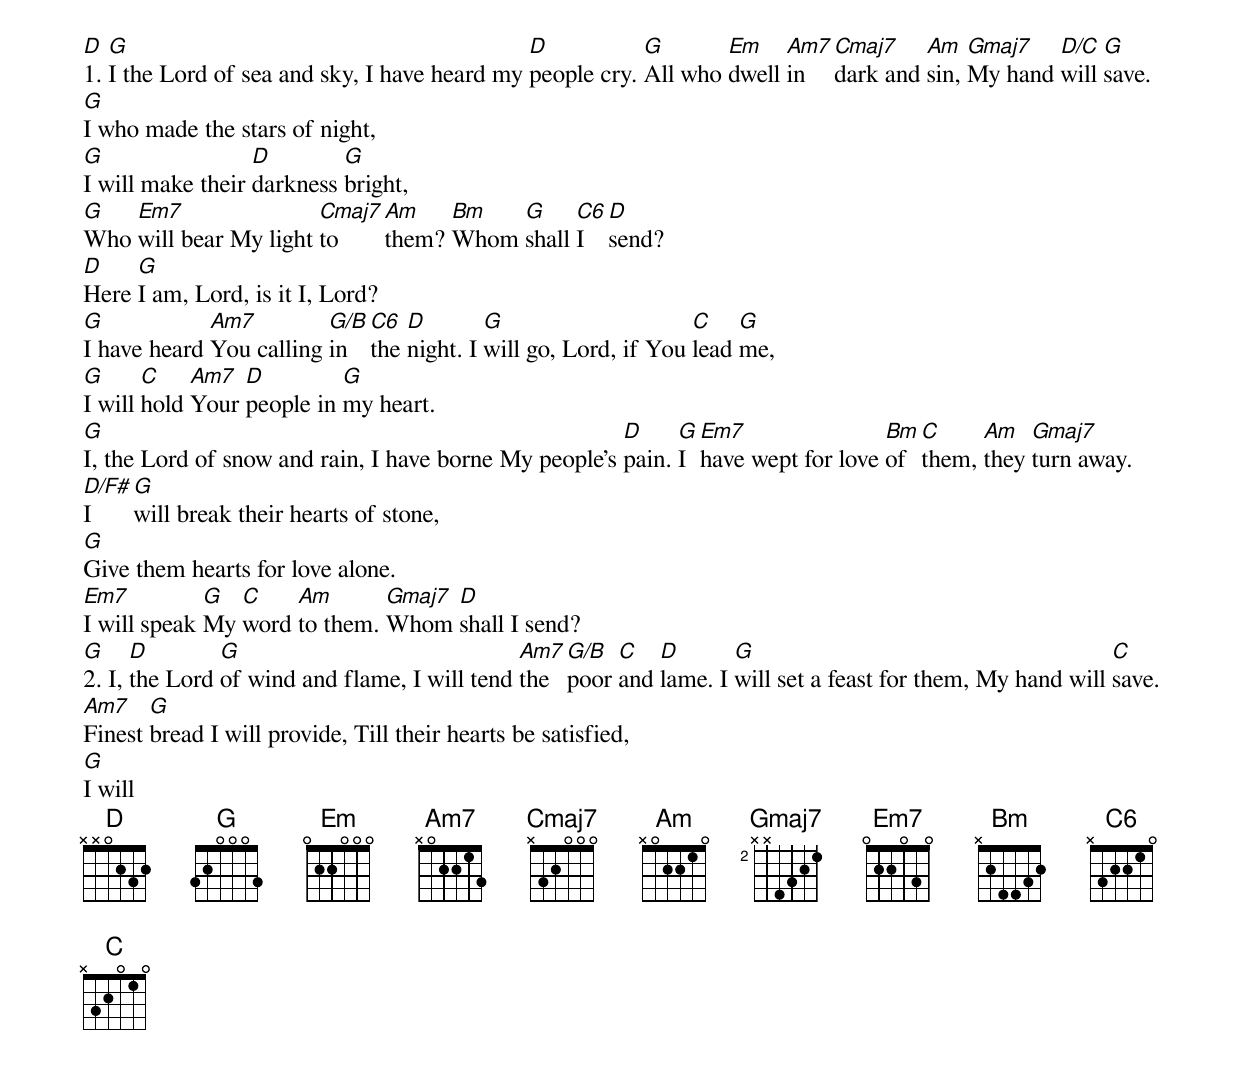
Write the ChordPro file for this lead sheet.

[D]1. [G]I the Lord of sea and sky, I have heard my [D]people cry. [G]All who [Em]dwell [Am7]in [Cmaj7]dark and [Am]sin, [Gmaj7]My hand [D/C]will [G]save.
[G]I who made the stars of night,
[G]I will make their [D]darkness [G]bright,
[G]Who [Em7]will bear My light [Cmaj7]to [Am]them? [Bm]Whom [G]shall [C6]I [D]send?
[D]Here [G]I am, Lord, is it I, Lord?
[G]I have heard [Am7]You calling [G/B]in [C6]the [D]night. I [G]will go, Lord, if You [C]lead [G]me,
[G]I will [C]hold [Am7]Your [D]people in [G]my heart.
[G]I, the Lord of snow and rain, I have borne My people’s [D]pain. [G]I [Em7]have wept for love [Bm]of [C]them, [Am]they [Gmaj7]turn away.
[D/F#]I [G]will break their hearts of stone,
[G]Give them hearts for love alone.
[Em7]I will speak [G]My [C]word [Am]to them. [Gmaj7]Whom [D]shall I send?
[G]2. I, [D]the Lord [G]of wind and flame, I will tend [Am7]the [G/B]poor [C]and [D]lame. I [G]will set a feast for them, My hand will [C]save.
[Am7]Finest [G]bread I will provide, Till their hearts be satisfied,
[G]I will
